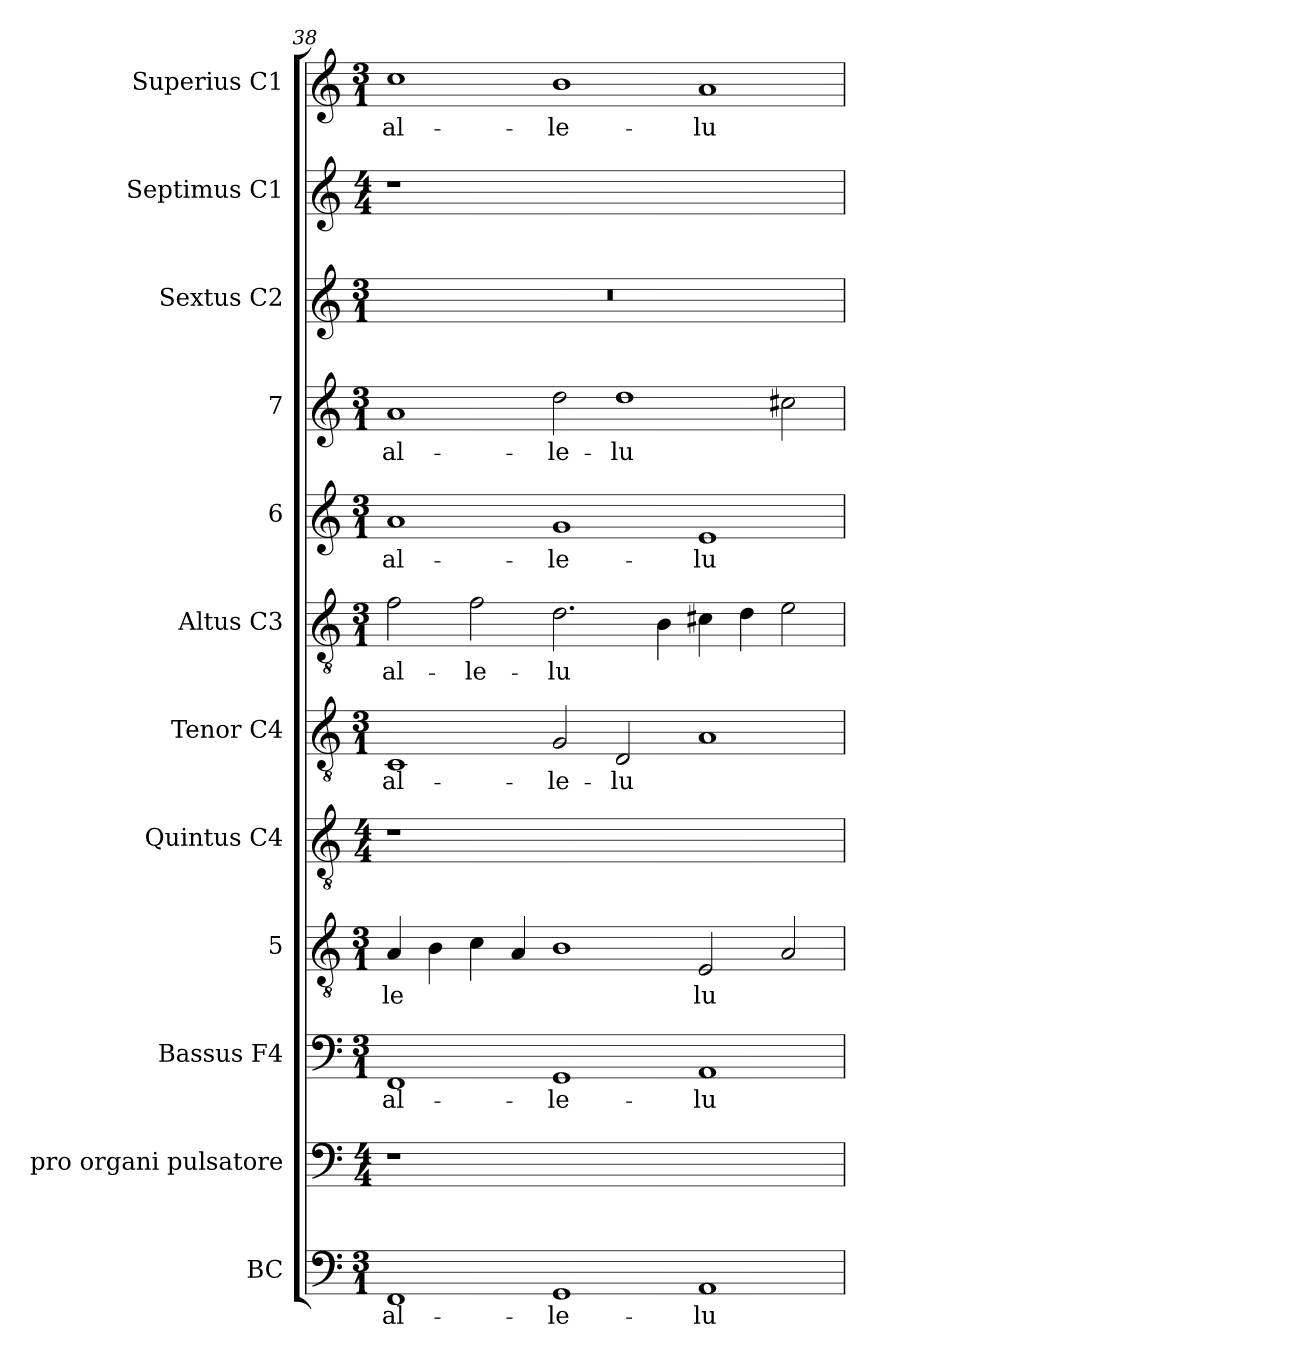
**kern	**text	**kern	**kern	**text	**kern	**text	**kern	**kern	**text	**kern	**text	**kern	**text	**kern	**text	**kern	**kern	**kern	**text
*part12	*part12	*part11	*part10	*part10	*part9	*part9	*part8	*part7	*part7	*part6	*part6	*part5	*part5	*part4	*part4	*part3	*part2	*part1	*part1
*staff12	*staff12	*staff11	*staff10	*staff10	*staff9	*staff9	*staff8	*staff7	*staff7	*staff6	*staff6	*staff5	*staff5	*staff4	*staff4	*staff3	*staff2	*staff1	*staff1
*I"BC	*	*I"pro organi  pulsatore	*I"Bassus  F4	*	*I"5	*	*I"Quintus  C4	*I"Tenor  C4	*	*I"Altus  C3	*	*I"6	*	*I"7	*	*I"Sextus  C2	*I"Septimus  C1	*I"Superius  C1	*
*I'BC	*	*	*I'B	*	*	*	*	*I'T	*	*I'A	*	*	*	*	*	*I'S	*	*I'S	*
*clefF4	*	*clefF4	*clefF4	*	*clefGv2	*	*clefGv2	*clefGv2	*	*clefGv2	*	*clefG2	*	*clefG2	*	*clefG2	*clefG2	*clefG2	*
*k[]	*	*k[]	*k[]	*	*k[]	*	*k[]	*k[]	*	*k[]	*	*k[]	*	*k[]	*	*k[]	*k[]	*k[]	*
*C:	*	*C:	*C:	*	*C:	*	*C:	*C:	*	*C:	*	*C:	*	*C:	*	*C:	*C:	*C:	*
*M3/1	*	*M4/4	*M3/1	*	*M3/1	*	*M4/4	*M3/1	*	*M3/1	*	*M3/1	*	*M3/1	*	*M3/1	*M4/4	*M3/1	*
=38	=38	=38	=38	=38	=38	=38	=38	=38	=38	=38	=38	=38	=38	=38	=38	=38	=38	=38	=38
!	!LO:LY:a:cj	!	!	!LO:LY:b:cj	!	!LO:LY:b:cj	!	!	!LO:LY:b:cj	!	!LO:LY:b:cj	!	!LO:LY:b:cj	!	!LO:LY:b:cj	!	!	!	!LO:LY:b:cj
1FF	al-	1r	1FF	al-	4A/	-le-	1r	1C	al-	2f\	al-	1a	al-	1a	al-	0.r	1r	1cc	al-
!	!	!	!	!	!	!LO:LY:b:cj	!	!	!	!	!	!	!	!	!	!	!	!	!
.	.	.	.	.	4B\	--	.	.	.	.	.	.	.	.	.	.	.	.	.
!	!	!	!	!	!	!LO:LY:b:cj	!	!	!	!	!LO:LY:b:cj	!	!	!	!	!	!	!	!
.	.	.	.	.	4c\	--	.	.	.	2f\	-le-	.	.	.	.	.	.	.	.
!	!	!	!	!	!	!LO:LY:b:cj	!	!	!	!	!	!	!	!	!	!	!	!	!
.	.	.	.	.	4A/	--	.	.	.	.	.	.	.	.	.	.	.	.	.
!	!LO:LY:a:cj	!	!	!LO:LY:b:cj	!	!LO:LY:b:cj	!	!	!LO:LY:b:cj	!	!LO:LY:b:cj	!	!LO:LY:b:cj	!	!LO:LY:b:cj	!	!	!	!LO:LY:b:cj
1GG	-le-	0ryy	1GG	-le-	1B	--	0ryy	2G/	-le-	2.d\	-lu-	1g	-le-	2dd\	-le-	.	0ryy	1b	-le-
!	!	!	!	!	!	!	!	!	!LO:LY:b:cj	!	!	!	!	!	!LO:LY:b:cj	!	!	!	!
.	.	.	.	.	.	.	.	2D/	-lu-	.	.	.	.	1dd	-lu-	.	.	.	.
!	!	!	!	!	!	!	!	!	!	!	!LO:LY:b:cj	!	!	!	!	!	!	!	!
.	.	.	.	.	.	.	.	.	.	4B\	--	.	.	.	.	.	.	.	.
!	!LO:LY:a:cj	!	!	!LO:LY:b:cj	!	!LO:LY:b:cj	!	!	!LO:LY:b:cj	!	!LO:LY:b:cj	!	!LO:LY:b:cj	!	!	!	!	!	!LO:LY:b:cj
1AA	-lu-	.	1AA	-lu-	2E/	-lu-	.	1A	--	4c#X\	--	1e	-lu-	.	.	.	.	1a	-lu-
!	!	!	!	!	!	!	!	!	!	!	!LO:LY:b:cj	!	!	!	!	!	!	!	!
.	.	.	.	.	.	.	.	.	.	4d\	--	.	.	.	.	.	.	.	.
!	!	!	!	!	!	!LO:LY:b:cj	!	!	!	!	!LO:LY:b:cj	!	!	!	!LO:LY:b:cj	!	!	!	!
.	.	.	.	.	2A/	--	.	.	.	2e\	--	.	.	2cc#X\	--	.	.	.	.
=	=	=	=	=	=	=	=	=	=	=	=	=	=	=	=	=	=	=	=
*-	*-	*-	*-	*-	*-	*-	*-	*-	*-	*-	*-	*-	*-	*-	*-	*-	*-	*-	*-
